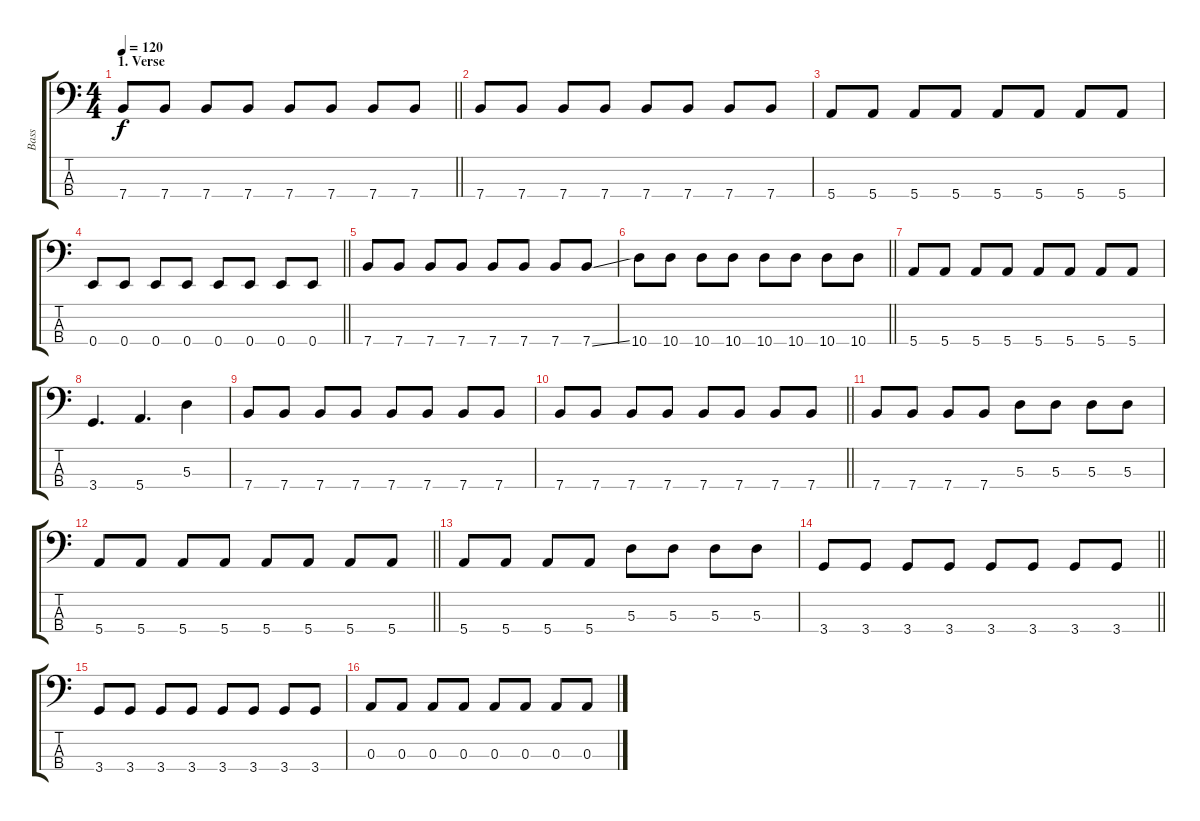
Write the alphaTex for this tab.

\track ("Bass" "Bass") {instrument electricbasspick}
\staff {score tabs}
\tuning (G2 D2 A1 E1) {hide}
\ts (4 4)
\section ("" "1. Verse")
\tempo 120
\clef f4
\barLineRight lightlight
\ks c
7.4.8{dy f} 7.4.8 7.4.8 7.4.8 7.4.8 7.4.8 7.4.8 7.4.8 |
\section ("" "")
7.4.8 7.4.8 7.4.8 7.4.8 7.4.8 7.4.8 7.4.8 7.4.8 |
5.4.8 5.4.8 5.4.8 5.4.8 5.4.8 5.4.8 5.4.8 5.4.8 |
\barLineRight lightlight
0.4.8 0.4.8 0.4.8 0.4.8 0.4.8 0.4.8 0.4.8 0.4.8 |
7.4.8 7.4.8 7.4.8 7.4.8 7.4.8 7.4.8 7.4.8 7.4{ss}.8 |
\barLineRight lightlight
10.4.8 10.4.8 10.4.8 10.4.8 10.4.8 10.4.8 10.4.8 10.4.8 |
5.4.8 5.4.8 5.4.8 5.4.8 5.4.8 5.4.8 5.4.8 5.4.8 |
3.4.4{d} 5.4.4{d} 5.3.4 |
7.4.8 7.4.8 7.4.8 7.4.8 7.4.8 7.4.8 7.4.8 7.4.8 |
\barLineRight lightlight
7.4.8 7.4.8 7.4.8 7.4.8 7.4.8 7.4.8 7.4.8 7.4.8 |
7.4.8 7.4.8 7.4.8 7.4.8 5.3.8 5.3.8 5.3.8 5.3.8 |
\barLineRight lightlight
5.4.8 5.4.8 5.4.8 5.4.8 5.4.8 5.4.8 5.4.8 5.4.8 |
5.4.8 5.4.8 5.4.8 5.4.8 5.3.8 5.3.8 5.3.8 5.3.8 |
\barLineRight lightlight
3.4.8 3.4.8 3.4.8 3.4.8 3.4.8 3.4.8 3.4.8 3.4.8 |
3.4.8 3.4.8 3.4.8 3.4.8 3.4.8 3.4.8 3.4.8 3.4.8 |
0.3.8 0.3.8 0.3.8 0.3.8 0.3.8 0.3.8 0.3.8 0.3.8
